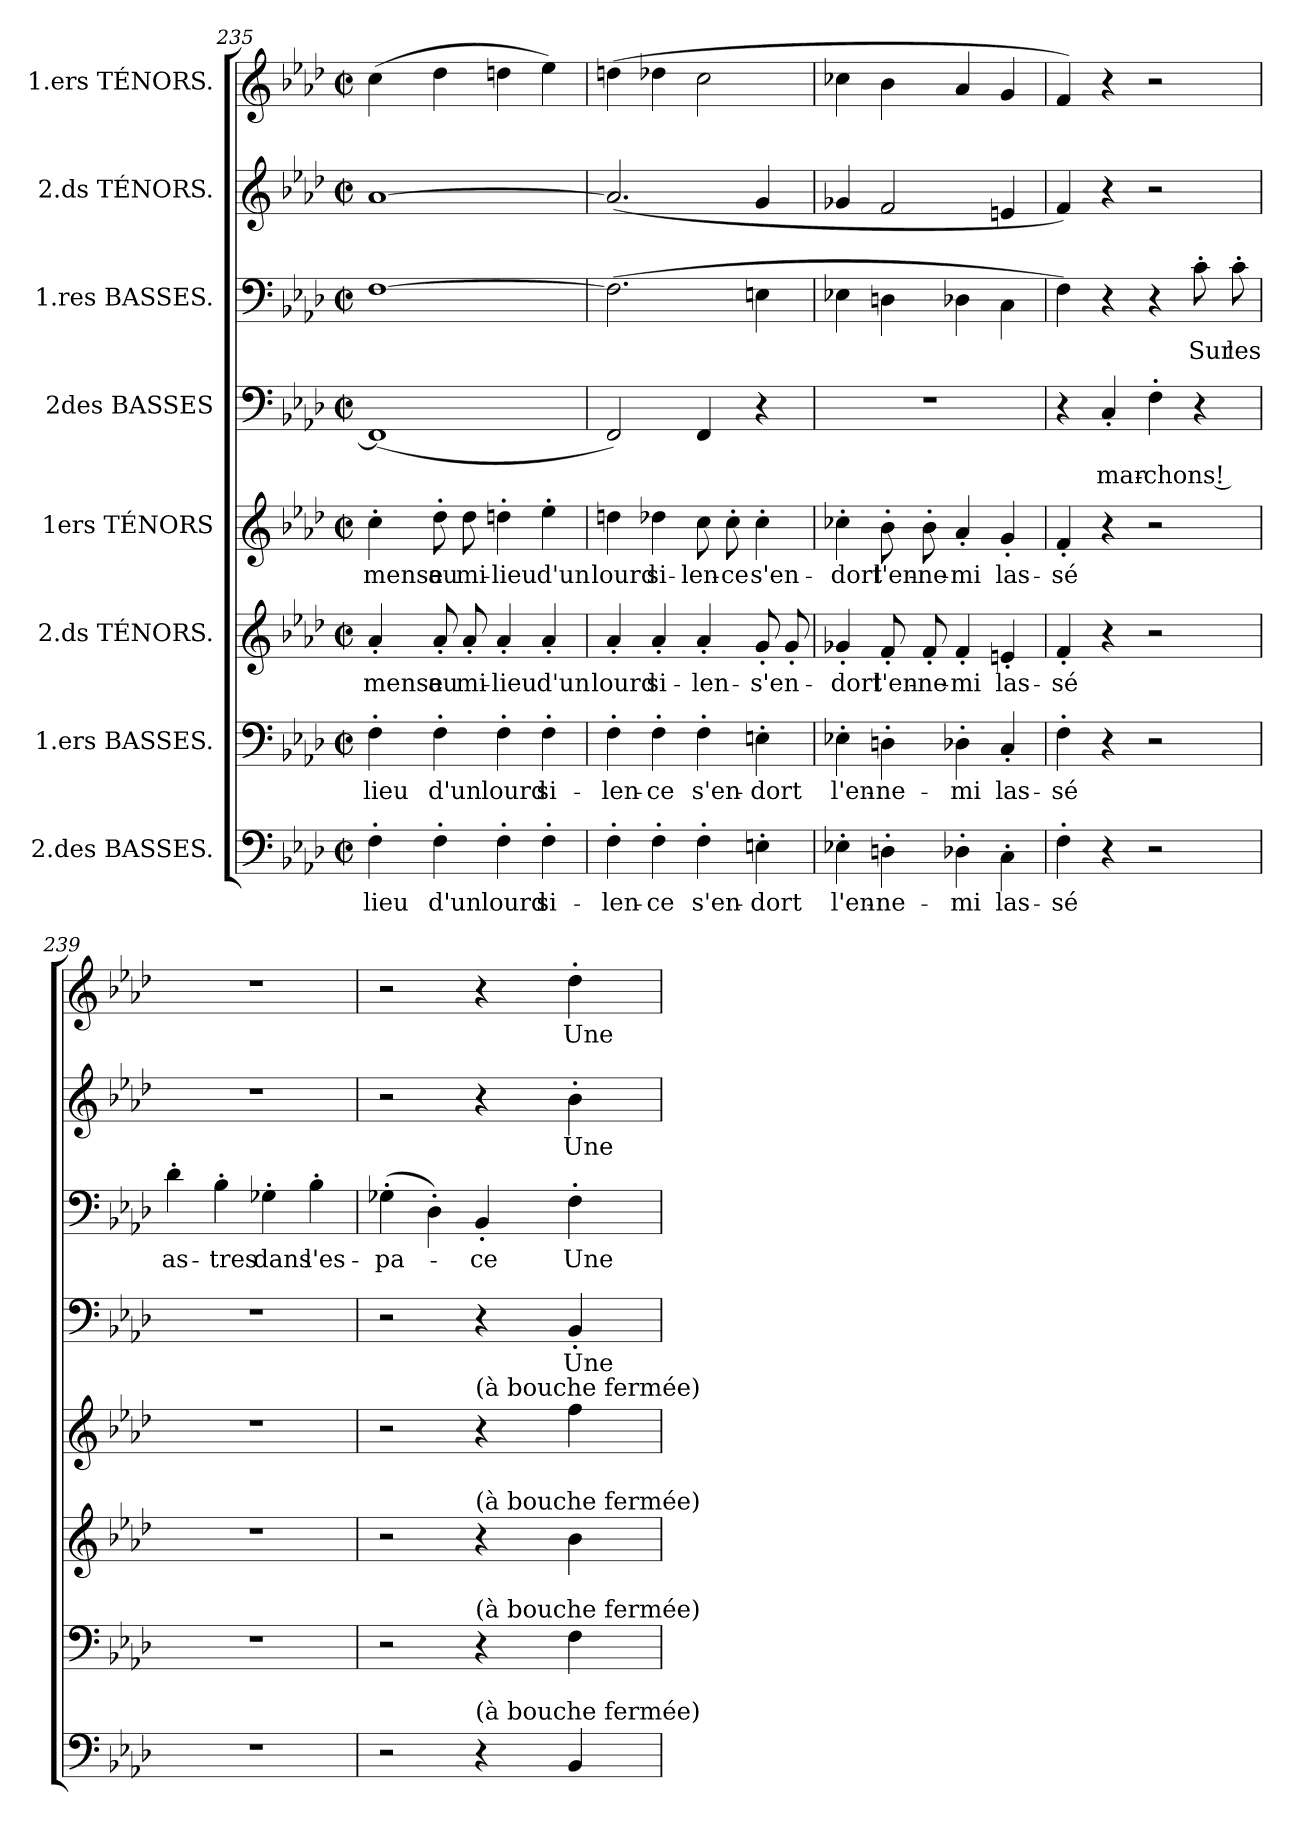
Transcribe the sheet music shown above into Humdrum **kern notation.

**kern	**text	**kern	**text	**kern	**text	**kern	**text	**kern	**text	**kern	**text	**kern	**text	**kern	**text
*part8	*part8	*part7	*part7	*part6	*part6	*part5	*part5	*part4	*part4	*part3	*part3	*part2	*part2	*part1	*part1
*staff8	*staff8	*staff7	*staff7	*staff6	*staff6	*staff5	*staff5	*staff4	*staff4	*staff3	*staff3	*staff2	*staff2	*staff1	*staff1
*I"2.des BASSES.	*	*I"1.ers BASSES.	*	*I"2.ds TÉNORS.	*	*I"1ers TÉNORS	*	*I"2des BASSES	*	*I"1.res BASSES.	*	*I"2.ds TÉNORS.	*	*I"1.ers TÉNORS.	*
*clefF4	*	*clefF4	*	*clefG2	*	*clefG2	*	*clefF4	*	*clefF4	*	*clefG2	*	*clefG2	*
*	*	*	*	*ITrd7c12	*	*ITrd7c12	*	*	*	*	*	*ITrd7c12	*	*ITrd7c12	*
*k[b-e-a-d-]	*	*k[b-e-a-d-]	*	*k[b-e-a-d-]	*	*k[b-e-a-d-]	*	*k[b-e-a-d-]	*	*k[b-e-a-d-]	*	*k[b-e-a-d-]	*	*k[b-e-a-d-]	*
*M2/2	*	*M2/2	*	*M2/2	*	*M2/2	*	*M2/2	*	*M2/2	*	*M2/2	*	*M2/2	*
*met(c|)	*	*met(c|)	*	*met(c|)	*	*met(c|)	*	*met(c|)	*	*met(c|)	*	*met(c|)	*	*met(c|)	*
=235	=235	=235	=235	=235	=235	=235	=235	=235	=235	=235	=235	=235	=235	=235	=235
4F'\	-lieu	4F'\	-lieu	4A-'/	-mense	4c'\	-mense	(1FF/]	.	[1F\	.	[1A-\	.	(4c\	.
4F'\	d'un	4F'\	d'un	8A-'/	au	8d-'\	au	.	.	.	.	.	.	4d-\	.
.	.	.	.	8A-'/	mi-	8d-\	mi-	.	.	.	.	.	.	.	.
4F'\	lourd	4F'\	lourd	4A-'/	-lieu	4dn'\	-lieu	.	.	.	.	.	.	4dn\	.
4F'\	si-	4F'\	si-	4A-'/	d'un	4e-'\	d'un	.	.	.	.	.	.	4e-\)	.
!!LO:LB:g=z
=236	=236	=236	=236	=236	=236	=236	=236	=236	=236	=236	=236	=236	=236	=236	=236
4F'\	-len-	4F'\	-len-	4A-'/	lourd	4dn\	lourd	2FF/)	.	(2.F\]	.	(2.A-/]	.	(4dn\	.
4F'\	-ce	4F'\	-ce	4A-'/	si-	4d-X\	si-	.	.	.	.	.	.	4d-X\	.
4F'\	s'en-	4F'\	s'en-	4A-'/	-len-	8c\	-len-	4FF/	.	.	.	.	.	2c\	.
.	.	.	.	.	.	8c'\	-ce	.	.	.	.	.	.	.	.
4En'\	-dort	4En'\	-dort	8G'/	-s'en-	4c'\	s'en-	4r	.	4En\	.	4G/	.	.	.
.	.	.	.	8G'/	.	.	.	.	.	.	.	.	.	.	.
=237	=237	=237	=237	=237	=237	=237	=237	=237	=237	=237	=237	=237	=237	=237	=237
4E-X'\	l'en-	4E-X'\	l'en-	4G-X'/	-dort	4c-X'\	-dort	1r	.	4E-X\	.	4G-X/	.	4c-X\	.
4Dn'\	-ne-	4Dn'\	-ne-	8F'/	l'en-	8B-'\	l'en-	.	.	4Dn\	.	2F/	.	4B-\	.
.	.	.	.	8F'/	-ne-	8B-'\	-ne-	.	.	.	.	.	.	.	.
4D-X'\	-mi	4D-X'\	-mi	4F'/	-mi	4A-'/	-mi	.	.	4D-X\	.	.	.	4A-/	.
4C'\	las-	4C'/	las-	4En'/	las-	4G'/	las-	.	.	4C\	.	4En/	.	4G/	.
=238	=238	=238	=238	=238	=238	=238	=238	=238	=238	=238	=238	=238	=238	=238	=238
4F'\	-sé	4F'\	-sé	4F'/	-sé	4F'/	-sé	4r	.	4F\)	.	4F/)	.	4F/)	.
4r	.	4r	.	4r	.	4r	.	4C'/	mar-	4r	.	4r	.	4r	.
2r	.	2r	.	2r	.	2r	.	4F'\	-chons !	4r	.	2r	.	2r	.
.	.	.	.	.	.	.	.	4r	.	8c'\	Sur	.	.	.	.
.	.	.	.	.	.	.	.	.	.	8c'\	les	.	.	.	.
=239	=239	=239	=239	=239	=239	=239	=239	=239	=239	=239	=239	=239	=239	=239	=239
1r	.	1r	.	1r	.	1r	.	1r	.	4d-'\	as-	1r	.	1r	.
.	.	.	.	.	.	.	.	.	.	4B-'\	-tres	.	.	.	.
.	.	.	.	.	.	.	.	.	.	4G-X'\	dans	.	.	.	.
.	.	.	.	.	.	.	.	.	.	4B-'\	l'es-	.	.	.	.
!!LO:PB:g=z
=240	=240	=240	=240	=240	=240	=240	=240	=240	=240	=240	=240	=240	=240	=240	=240
2r	.	2r	.	2r	.	2r	.	2r	.	(4G-X'\	-pa-	2r	.	2r	.
.	.	.	.	.	.	.	.	.	.	4D-'\)	.	.	.	.	.
!	!	!	!	!	!	!LO:TX:t=(à bouche fermée)	!	!	!	!	!	!	!	!	!
!	!	!	!	!LO:TX:t=(à bouche fermée)	!	!	!	!	!	!	!	!	!	!	!
!	!	!LO:TX:t=(à bouche fermée)	!	!	!	!	!	!	!	!	!	!	!	!	!
!LO:TX:t=(à bouche fermée)	!	!	!	!	!	!	!	!	!	!	!	!	!	!	!
4r	.	4r	.	4r	.	4r	.	4r	.	4BB-'/	-ce	4r	.	4r	.
4BB-/	.	4F\	.	4B-\	.	4f\	.	4BB-'/	Une	4F'\	Une	4B-'\	Une	4d-'\	Une
=	=	=	=	=	=	=	=	=	=	=	=	=	=	=	=
*-	*-	*-	*-	*-	*-	*-	*-	*-	*-	*-	*-	*-	*-	*-	*-
